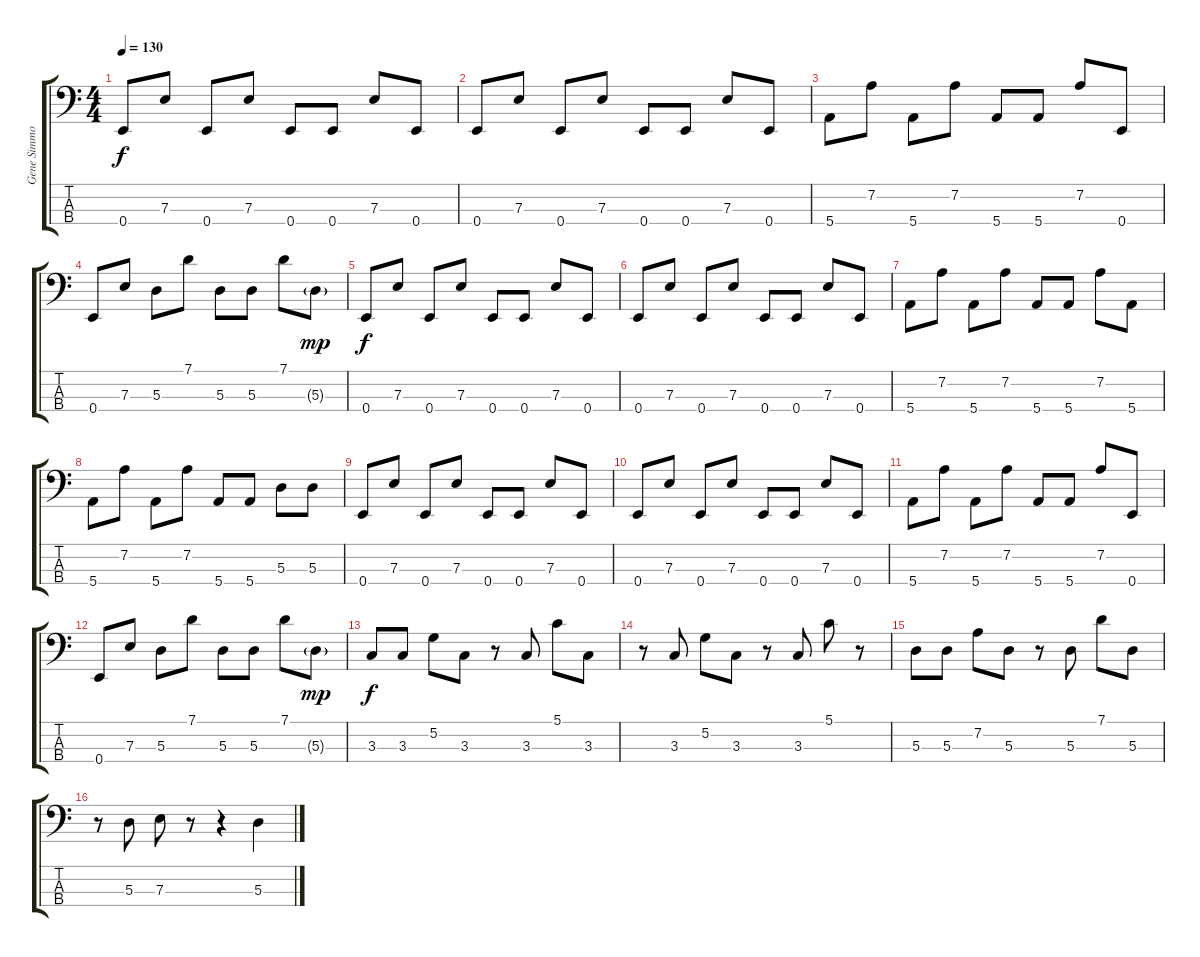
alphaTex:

\track ("Gene Simmons" "Gene Simmo") {instrument electricbasspick}
\staff {score tabs}
\tuning (G2 D2 A1 E1) {hide}
\ts (4 4)
\tempo 130
\clef f4
\ks c
0.4.8{dy f} 7.3.8 0.4.8 7.3.8 0.4.8 0.4.8 7.3.8 0.4.8 |
0.4.8 7.3.8 0.4.8 7.3.8 0.4.8 0.4.8 7.3.8 0.4.8 |
5.4.8 7.2.8 5.4.8 7.2.8 5.4.8 5.4.8 7.2.8 0.4.8 |
0.4.8 7.3.8 5.3.8 7.1.8 5.3.8 5.3.8 7.1.8 5.3{g}.8{dy mp} |
0.4.8{dy f} 7.3.8 0.4.8 7.3.8 0.4.8 0.4.8 7.3.8 0.4.8 |
0.4.8 7.3.8 0.4.8 7.3.8 0.4.8 0.4.8 7.3.8 0.4.8 |
5.4.8 7.2.8 5.4.8 7.2.8 5.4.8 5.4.8 7.2.8 5.4.8 |
5.4.8 7.2.8 5.4.8 7.2.8 5.4.8 5.4.8 5.3.8 5.3.8 |
0.4.8 7.3.8 0.4.8 7.3.8 0.4.8 0.4.8 7.3.8 0.4.8 |
0.4.8 7.3.8 0.4.8 7.3.8 0.4.8 0.4.8 7.3.8 0.4.8 |
5.4.8 7.2.8 5.4.8 7.2.8 5.4.8 5.4.8 7.2.8 0.4.8 |
0.4.8 7.3.8 5.3.8 7.1.8 5.3.8 5.3.8 7.1.8 5.3{g}.8{dy mp} |
3.3.8{dy f} 3.3.8 5.2.8 3.3.8 r.8 3.3.8 5.1.8 3.3.8 |
r.8 3.3.8 5.2.8 3.3.8 r.8 3.3.8 5.1.8 r.8 |
5.3.8 5.3.8 7.2.8 5.3.8 r.8 5.3.8 7.1.8 5.3.8 |
r.8 5.3.8 7.3.8 r.8 r.4 5.3{ss}.4
